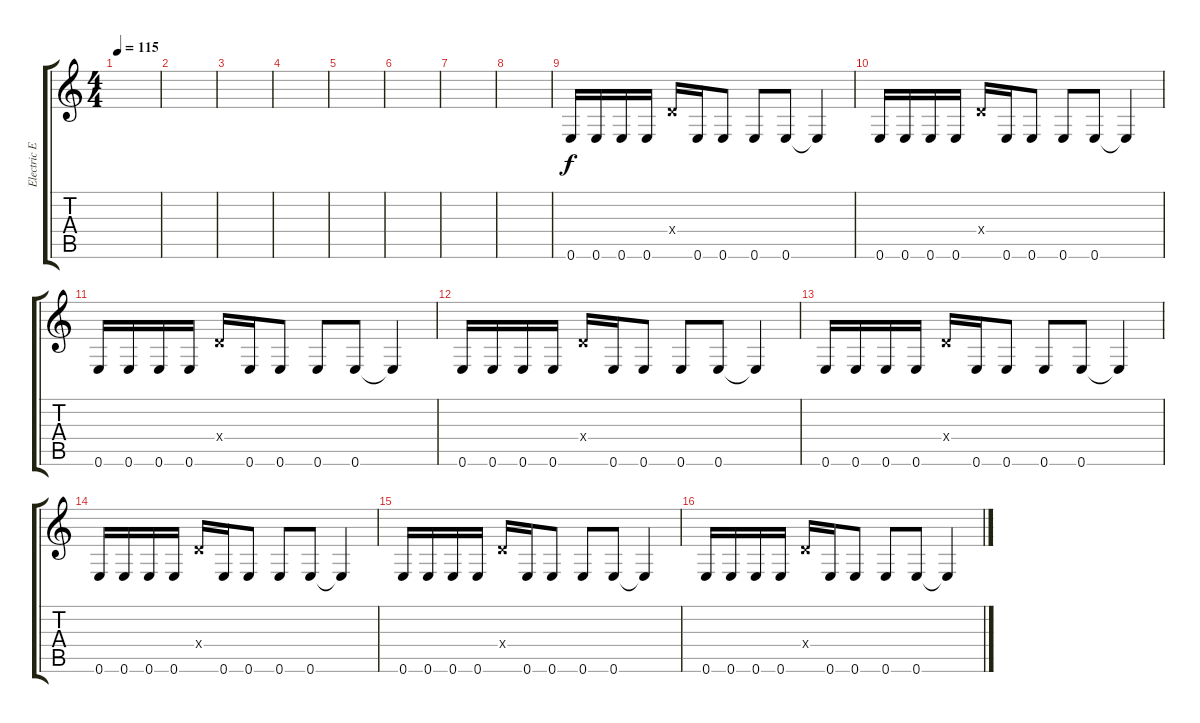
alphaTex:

\track ("Electric Effect" "Electric E") {instrument synthbass1}
\staff {score tabs}
\tuning (E4 B3 G3 D3 A2 E2) {hide}
\ts (4 4)
\tempo 115
\clef g2
\ks c
|
|
|
|
|
|
|
|
0.6.16 0.6.16 0.6.16 0.6.16 0.4{x}.16 0.6.16 0.6.8 0.6.8 0.6.8 0.6{t}.4 |
0.6.16 0.6.16 0.6.16 0.6.16 0.4{x}.16 0.6.16 0.6.8 0.6.8 0.6.8 0.6{t}.4 |
0.6.16 0.6.16 0.6.16 0.6.16 0.4{x}.16 0.6.16 0.6.8 0.6.8 0.6.8 0.6{t}.4 |
0.6.16 0.6.16 0.6.16 0.6.16 0.4{x}.16 0.6.16 0.6.8 0.6.8 0.6.8 0.6{t}.4 |
0.6.16 0.6.16 0.6.16 0.6.16 0.4{x}.16 0.6.16 0.6.8 0.6.8 0.6.8 0.6{t}.4 |
0.6.16 0.6.16 0.6.16 0.6.16 0.4{x}.16 0.6.16 0.6.8 0.6.8 0.6.8 0.6{t}.4 |
0.6.16 0.6.16 0.6.16 0.6.16 0.4{x}.16 0.6.16 0.6.8 0.6.8 0.6.8 0.6{t}.4 |
0.6.16 0.6.16 0.6.16 0.6.16 0.4{x}.16 0.6.16 0.6.8 0.6.8 0.6.8 0.6{t}.4
